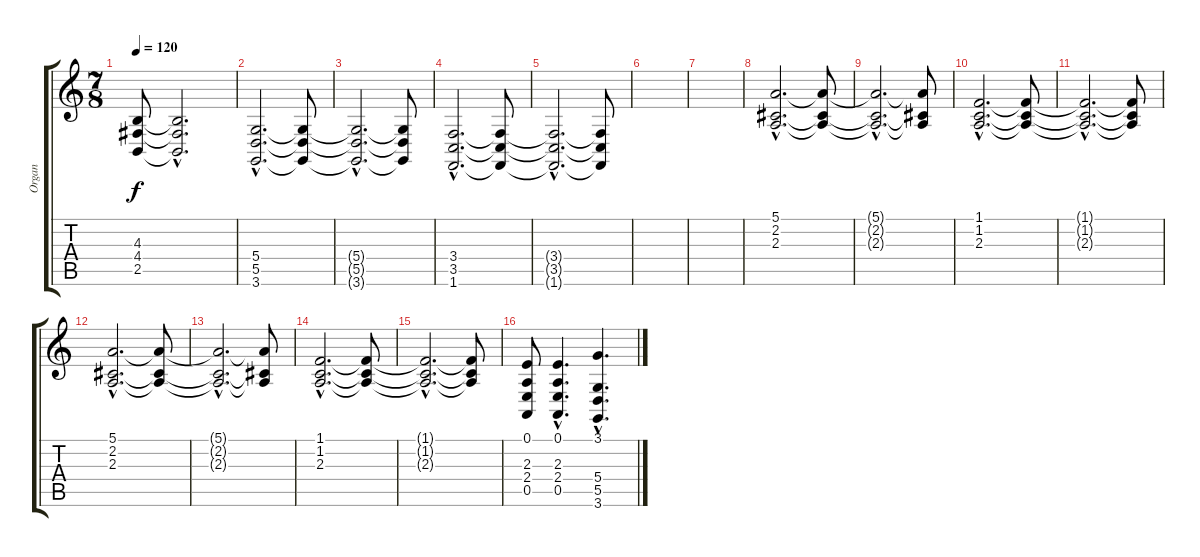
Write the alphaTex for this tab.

\track ("Organ" "Organ") {instrument drawbarorgan}
\staff {score tabs}
\tuning (E4 B3 G3 D3 A2 E2) {hide}
\ts (7 8)
\tempo 120
\clef g2
\ks c
(4.3{t} 4.4{t} 2.5{t}).8{dy f} (4.3{hac t} 4.4{hac t} 2.5{hac t}).2{d} |
(5.4{hac} 5.5{hac} 3.6{hac}).2{d} (5.4{t} 5.5{t} 3.6{t}).8 |
(5.4{hac t} 5.5{hac t} 3.6{hac t}).2{d} (5.4{t} 5.5{t} 3.6{t}).8 |
(3.4{hac} 3.5{hac} 1.6{hac}).2{d} (3.4{t} 3.5{t} 1.6{t}).8 |
(3.4{hac t} 3.5{hac t} 1.6{hac t}).2{d volume 3} (3.4{t} 3.5{t} 1.6{t}).8 |
|
|
(5.1{hac} 2.2{hac} 2.3{hac}).2{d volume 11} (5.1{t} 2.2{t} 2.3{t}).8 |
(5.1{hac t} 2.2{hac t} 2.3{hac t}).2{d} (5.1{t} 2.2{t} 2.3{t}).8 |
(1.1{hac} 1.2{hac} 2.3{hac}).2{d} (1.1{t} 1.2{t} 2.3{t}).8 |
(1.1{hac t} 1.2{hac t} 2.3{hac t}).2{d} (1.1{t} 1.2{t} 2.3{t}).8 |
(5.1{hac} 2.2{hac} 2.3{hac}).2{d volume 11} (5.1{t} 2.2{t} 2.3{t}).8 |
(5.1{hac t} 2.2{hac t} 2.3{hac t}).2{d} (5.1{t} 2.2{t} 2.3{t}).8 |
(1.1{hac} 1.2{hac} 2.3{hac}).2{d} (1.1{t} 1.2{t} 2.3{t}).8 |
(1.1{hac t} 1.2{hac t} 2.3{hac t}).2{d} (1.1{t} 1.2{t} 2.3{t}).8 |
(0.1 2.3 2.4 0.5).8 (0.1{hac} 2.3{hac} 2.4{hac} 0.5{hac}).4{d} (3.1{hac} 5.4{hac} 5.5{hac} 3.6{hac}).4{d}
